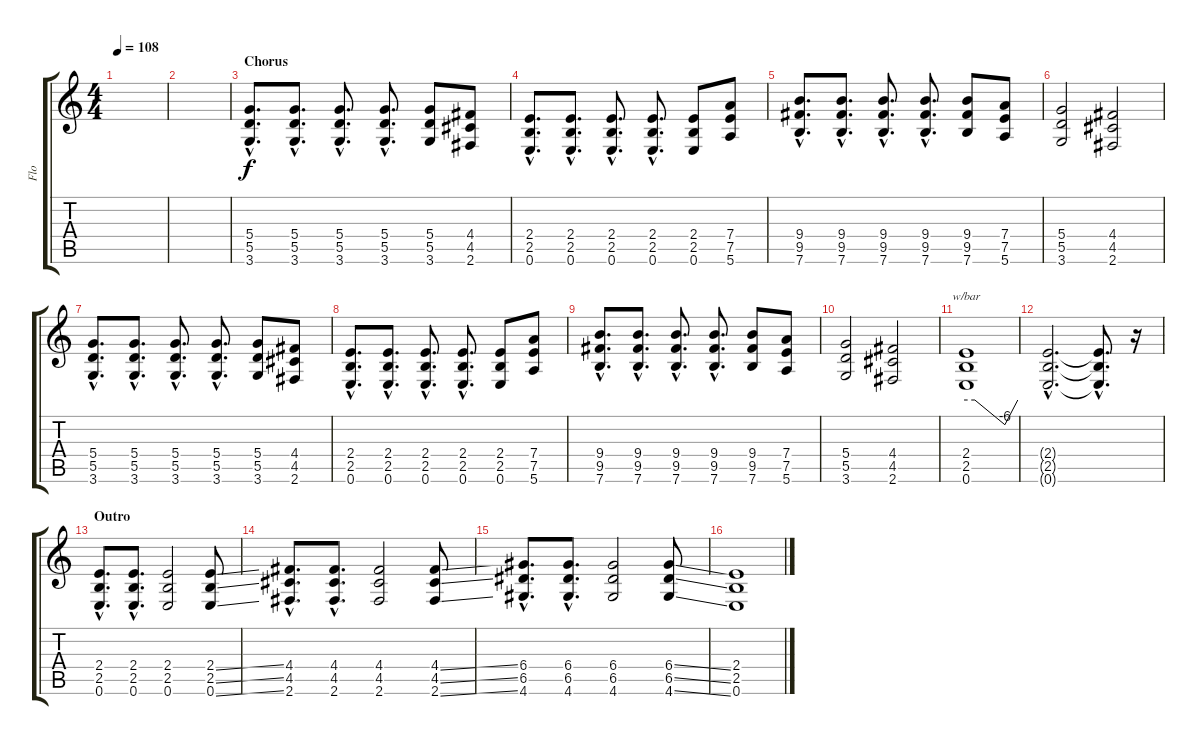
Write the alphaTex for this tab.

\track ("Flo" "Flo") {instrument distortionguitar}
\staff {score tabs}
\tuning (E4 B3 G3 D3 A2 E2) {hide}
\ts (4 4)
\tempo 108
\clef g2
\ks c
|
|
\section ("" "Chorus")
(5.4{hac} 5.5{hac} 3.6{hac}).8{d} (5.4{hac} 5.5{hac} 3.6{hac}).8{d} (5.4{hac} 5.5{hac} 3.6{hac}).8{d} (5.4{hac} 5.5{hac} 3.6{hac}).8{d} (5.4 5.5 3.6).8 (4.4 4.5 2.6).8 |
(2.4{hac} 2.5{hac} 0.6{hac}).8{d} (2.4{hac} 2.5{hac} 0.6{hac}).8{d} (2.4{hac} 2.5{hac} 0.6{hac}).8{d} (2.4{hac} 2.5{hac} 0.6{hac}).8{d} (2.4 2.5 0.6).8 (7.4 7.5 5.6).8 |
(9.4{hac} 9.5{hac} 7.6{hac}).8{d} (9.4{hac} 9.5{hac} 7.6{hac}).8{d} (9.4{hac} 9.5{hac} 7.6{hac}).8{d} (9.4{hac} 9.5{hac} 7.6{hac}).8{d} (9.4 9.5 7.6).8 (7.4 7.5 5.6).8 |
(5.4 5.5 3.6).2 (4.4 4.5 2.6).2 |
(5.4{hac} 5.5{hac} 3.6{hac}).8{d} (5.4{hac} 5.5{hac} 3.6{hac}).8{d} (5.4{hac} 5.5{hac} 3.6{hac}).8{d} (5.4{hac} 5.5{hac} 3.6{hac}).8{d} (5.4 5.5 3.6).8 (4.4 4.5 2.6).8 |
(2.4{hac} 2.5{hac} 0.6{hac}).8{d} (2.4{hac} 2.5{hac} 0.6{hac}).8{d} (2.4{hac} 2.5{hac} 0.6{hac}).8{d} (2.4{hac} 2.5{hac} 0.6{hac}).8{d} (2.4 2.5 0.6).8 (7.4 7.5 5.6).8 |
(9.4{hac} 9.5{hac} 7.6{hac}).8{d} (9.4{hac} 9.5{hac} 7.6{hac}).8{d} (9.4{hac} 9.5{hac} 7.6{hac}).8{d} (9.4{hac} 9.5{hac} 7.6{hac}).8{d} (9.4 9.5 7.6).8 (7.4 7.5 5.6).8 |
(5.4 5.5 3.6).2 (4.4 4.5 2.6).2 |
(2.4 2.5 0.6).1{tbe (custom default 0 0 10 0 45 -24 60 0)} |
(2.4{hac t} 2.5{hac t} 0.6{hac t}).2{d} (2.4{hac t} 2.5{hac t} 0.6{hac t}).8{d} r.16 |
\section ("" "Outro")
(2.4{hac} 2.5{hac} 0.6{hac}).8{d} (2.4{hac} 2.5{hac} 0.6{hac}).8{d} (2.4 2.5 0.6).2 (2.4{ss} 2.5{ss} 0.6{ss}).8 |
(4.4{hac} 4.5{hac} 2.6{hac}).8{d} (4.4{hac} 4.5{hac} 2.6{hac}).8{d} (4.4 4.5 2.6).2 (4.4{ss} 4.5{ss} 2.6{ss}).8 |
(6.4{hac} 6.5{hac} 4.6{hac}).8{d} (6.4{hac} 6.5{hac} 4.6{hac}).8{d} (6.4 6.5 4.6).2 (6.4{ss} 6.5{ss} 4.6{ss}).8 |
(2.4 2.5 0.6).1
